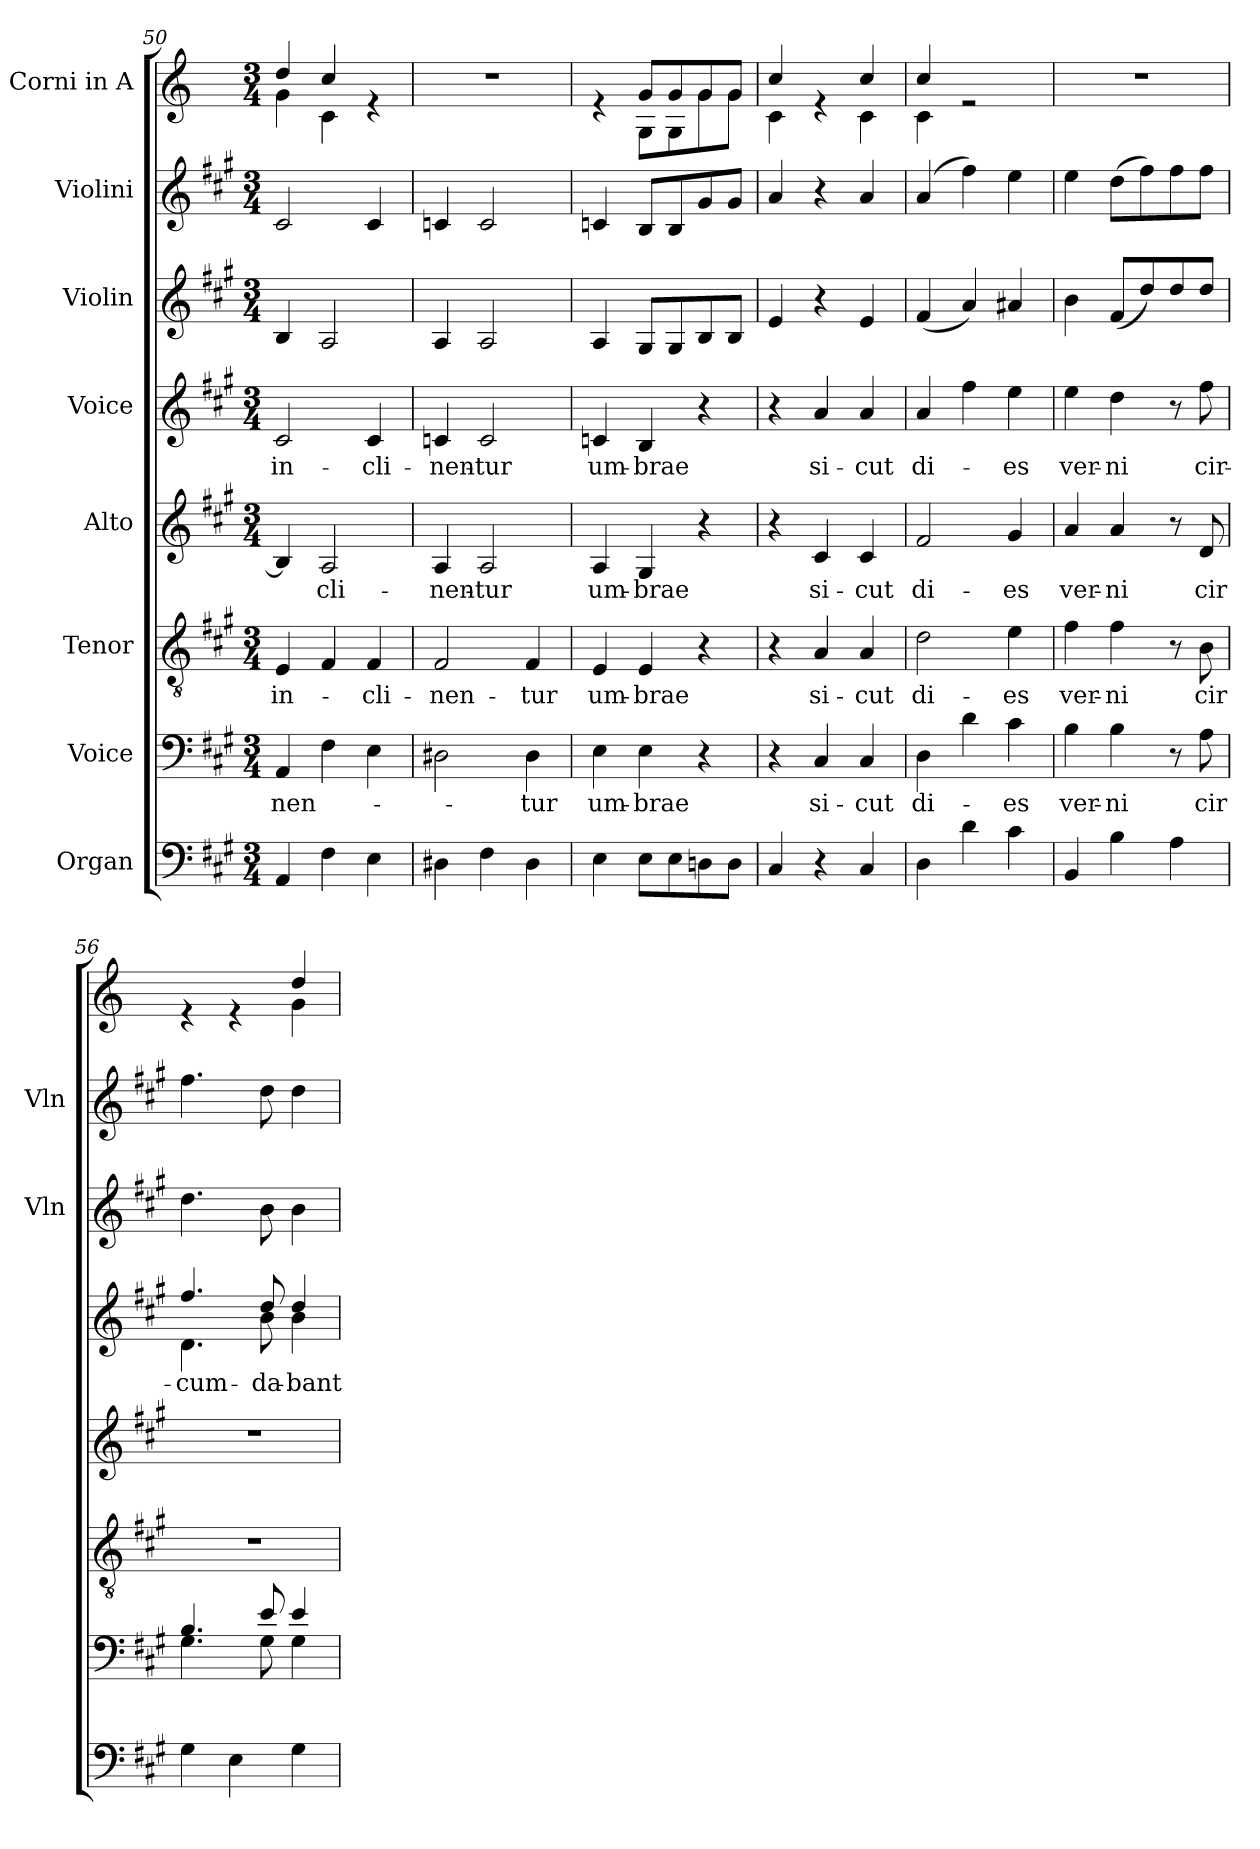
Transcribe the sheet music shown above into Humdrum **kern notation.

**kern	**kern	**text	**kern	**text	**kern	**text	**kern	**text	**kern	**kern	**kern
*part8	*part7	*part7	*part6	*part6	*part5	*part5	*part4	*part4	*part3	*part2	*part1
*staff8	*staff7	*staff7	*staff6	*staff6	*staff5	*staff5	*staff4	*staff4	*staff3	*staff2	*staff1
*I"Organ	*I"Voice	*	*I"Tenor	*	*I"Alto	*	*I"Voice	*	*I"Violin	*I"Violini	*I"Corni in A
*	*	*	*	*	*	*	*	*	*I'Vln	*I'Vln	*
*clefF4	*clefF4	*	*clefGv2	*	*clefG2	*	*clefG2	*	*clefG2	*clefG2	*clefG2
*	*	*	*	*	*	*	*	*	*	*	*ITrd2c3
*k[f#c#g#]	*k[f#c#g#]	*	*k[f#c#g#]	*	*k[f#c#g#]	*	*k[f#c#g#]	*	*k[f#c#g#]	*k[f#c#g#]	*k[f#c#g#]
*M3/4	*M3/4	*	*M3/4	*	*M3/4	*	*M3/4	*	*M3/4	*M3/4	*M3/4
=50	=50	=50	=50	=50	=50	=50	=50	=50	=50	=50	=50
!	!	!LO:LY:b	!	!LO:LY:b	!	!	!	!LO:LY:b	!	!	!
*	*	*	*	*	*	*	*	*	*	*	*^
4AA/	4AA/	-nen-	4E/	in-	4B/]	.	2c#/	in-	4B/	2c#/	4b/	4e\
!	!	!	!	!	!	!LO:LY:b	!	!	!	!	!	!
4F#\	4F#\	.	4F#/	.	2A/	-cli-	.	.	2A/	.	4a/	4A\
!	!	!	!	!LO:LY:b	!	!	!	!LO:LY:b	!	!	!	!
4E\	4E\	.	4F#/	-cli-	.	.	4c#/	-cli-	.	4c#/	4re	4ryy
=51	=51	=51	=51	=51	=51	=51	=51	=51	=51	=51	=51	=51
!	!	!	!	!LO:LY:b	!	!LO:LY:b	!	!LO:LY:b	!	!	!	!
*	*	*	*	*	*	*	*	*	*	*	*v	*v
4D#X\	2D#X\	.	2F#/	-nen-	4A/	-nen-	4cn/	-nen-	4A/	4cn/	2.r
!	!	!	!	!	!	!LO:LY:b	!	!LO:LY:b	!	!	!
4F#\	.	.	.	.	2A/	-tur	2c/	-tur	2A/	2c/	.
!	!	!LO:LY:b	!	!LO:LY:b	!	!	!	!	!	!	!
4D#\	4D#\	-tur	4F#/	-tur	.	.	.	.	.	.	.
=52	=52	=52	=52	=52	=52	=52	=52	=52	=52	=52	=52
!	!	!LO:LY:b	!	!LO:LY:b	!	!LO:LY:b	!	!LO:LY:b	!	!	!
*	*	*	*	*	*	*	*	*	*	*	*^
4E\	4E\	um-	4E/	um-	4A/	um-	4cn/	um-	4A/	4cn/	4re	4ryy
!	!	!LO:LY:b	!	!LO:LY:b	!	!LO:LY:b	!	!LO:LY:b	!	!	!	!
8E\L	4E\	-brae	4E/	-brae	4G#/	-brae	4B/	-brae	8G#/L	8B/L	8e/L	8E\L
8E\	.	.	.	.	.	.	.	.	8G#/	8B/	8e/	8E\
8Dn\	4r	.	4r	.	4r	.	4r	.	8B/	8g#/	8e/	8e\
8D\J	.	.	.	.	.	.	.	.	8B/J	8g#/J	8e/J	8e\J
=53	=53	=53	=53	=53	=53	=53	=53	=53	=53	=53	=53	=53
4C#/	4r	.	4r	.	4r	.	4r	.	4e/	4a/	4a/	4A\
!	!	!LO:LY:b	!	!LO:LY:b	!	!LO:LY:b	!	!LO:LY:b	!	!	!	!
4r	4C#/	si-	4A/	si-	4c#/	si-	4a/	si-	4r	4r	4re	4ryy
!	!	!LO:LY:b	!	!LO:LY:b	!	!LO:LY:b	!	!LO:LY:b	!	!	!	!
4C#/	4C#/	-cut	4A/	-cut	4c#/	-cut	4a/	-cut	4e/	4a/	4a/	4A\
=54	=54	=54	=54	=54	=54	=54	=54	=54	=54	=54	=54	=54
!	!	!LO:LY:b	!	!LO:LY:b	!	!LO:LY:b	!	!LO:LY:b	!	!	!	!
4D\	4D\	di-	2d\	di-	2f#/	di-	4a/	di-	(4f#/	(4a/	4a/	4A\
4d\	4d\	.	.	.	.	.	4ff#\	.	4a/)	4ff#\)	2re	2ryy
!	!	!LO:LY:b	!	!LO:LY:b	!	!LO:LY:b	!	!LO:LY:b	!	!	!	!
4c#\	4c#\	-es	4e\	-es	4g#/	-es	4ee\	-es	4a#X/	4ee\	.	.
*	*	*	*	*	*	*	*	*	*	*	*v	*v
=55	=55	=55	=55	=55	=55	=55	=55	=55	=55	=55	=55
!	!	!LO:LY:b	!	!LO:LY:b	!	!LO:LY:b	!	!LO:LY:b	!	!	!
4BB/	4B\	ver-	4f#\	ver-	4a/	ver-	4ee\	ver-	4b\	4ee\	2.r
!	!	!LO:LY:b	!	!LO:LY:b	!	!LO:LY:b	!	!LO:LY:b	!	!	!
4B\	4B\	-ni	4f#\	-ni	4a/	-ni	4dd\	-ni	(8f#/L	(8dd\L	.
.	.	.	.	.	.	.	.	.	8dd/)	8ff#\)	.
4A\	8r	.	8r	.	8r	.	8r	.	8dd/	8ff#\	.
!	!	!LO:LY:b	!	!LO:LY:b	!	!LO:LY:b	!	!LO:LY:b	!	!	!
.	8A\	cir	8B\	cir	8d/	cir	8ff#\	cir-	8dd/J	8ff#\J	.
!!LO:PB:g=z
=56	=56	=56	=56	=56	=56	=56	=56	=56	=56	=56	=56
*	*^	*	*	*	*	*	*	*	*	*	*
!	!	!	!	!	!	!	!	!	!LO:LY:b	!	!	!
*	*	*	*	*	*	*	*	*^	*	*	*	*^
4G#\	4.B/	4.G#\	.	2.r	.	2.r	.	4.ff#/	4.d\	-cum-	4.dd\	4.ff#\	4re	2ryy
4E\	.	.	.	.	.	.	.	.	.	.	.	.	4re	.
!	!	!	!	!	!	!	!	!	!	!LO:LY:b	!	!	!	!
.	8e/	8G#\	.	.	.	.	.	8dd/	8b\	-da-	8b\	8dd\	.	.
!	!	!	!	!	!	!	!	!	!	!LO:LY:b	!	!	!	!
4G#\	4e/	4G#\	.	.	.	.	.	4dd/	4b\	-bant	4b\	4dd\	4b/	4e\
*	*v	*v	*	*	*	*	*	*v	*v	*	*	*	*v	*v
=	=	=	=	=	=	=	=	=	=	=	=
*-	*-	*-	*-	*-	*-	*-	*-	*-	*-	*-	*-
